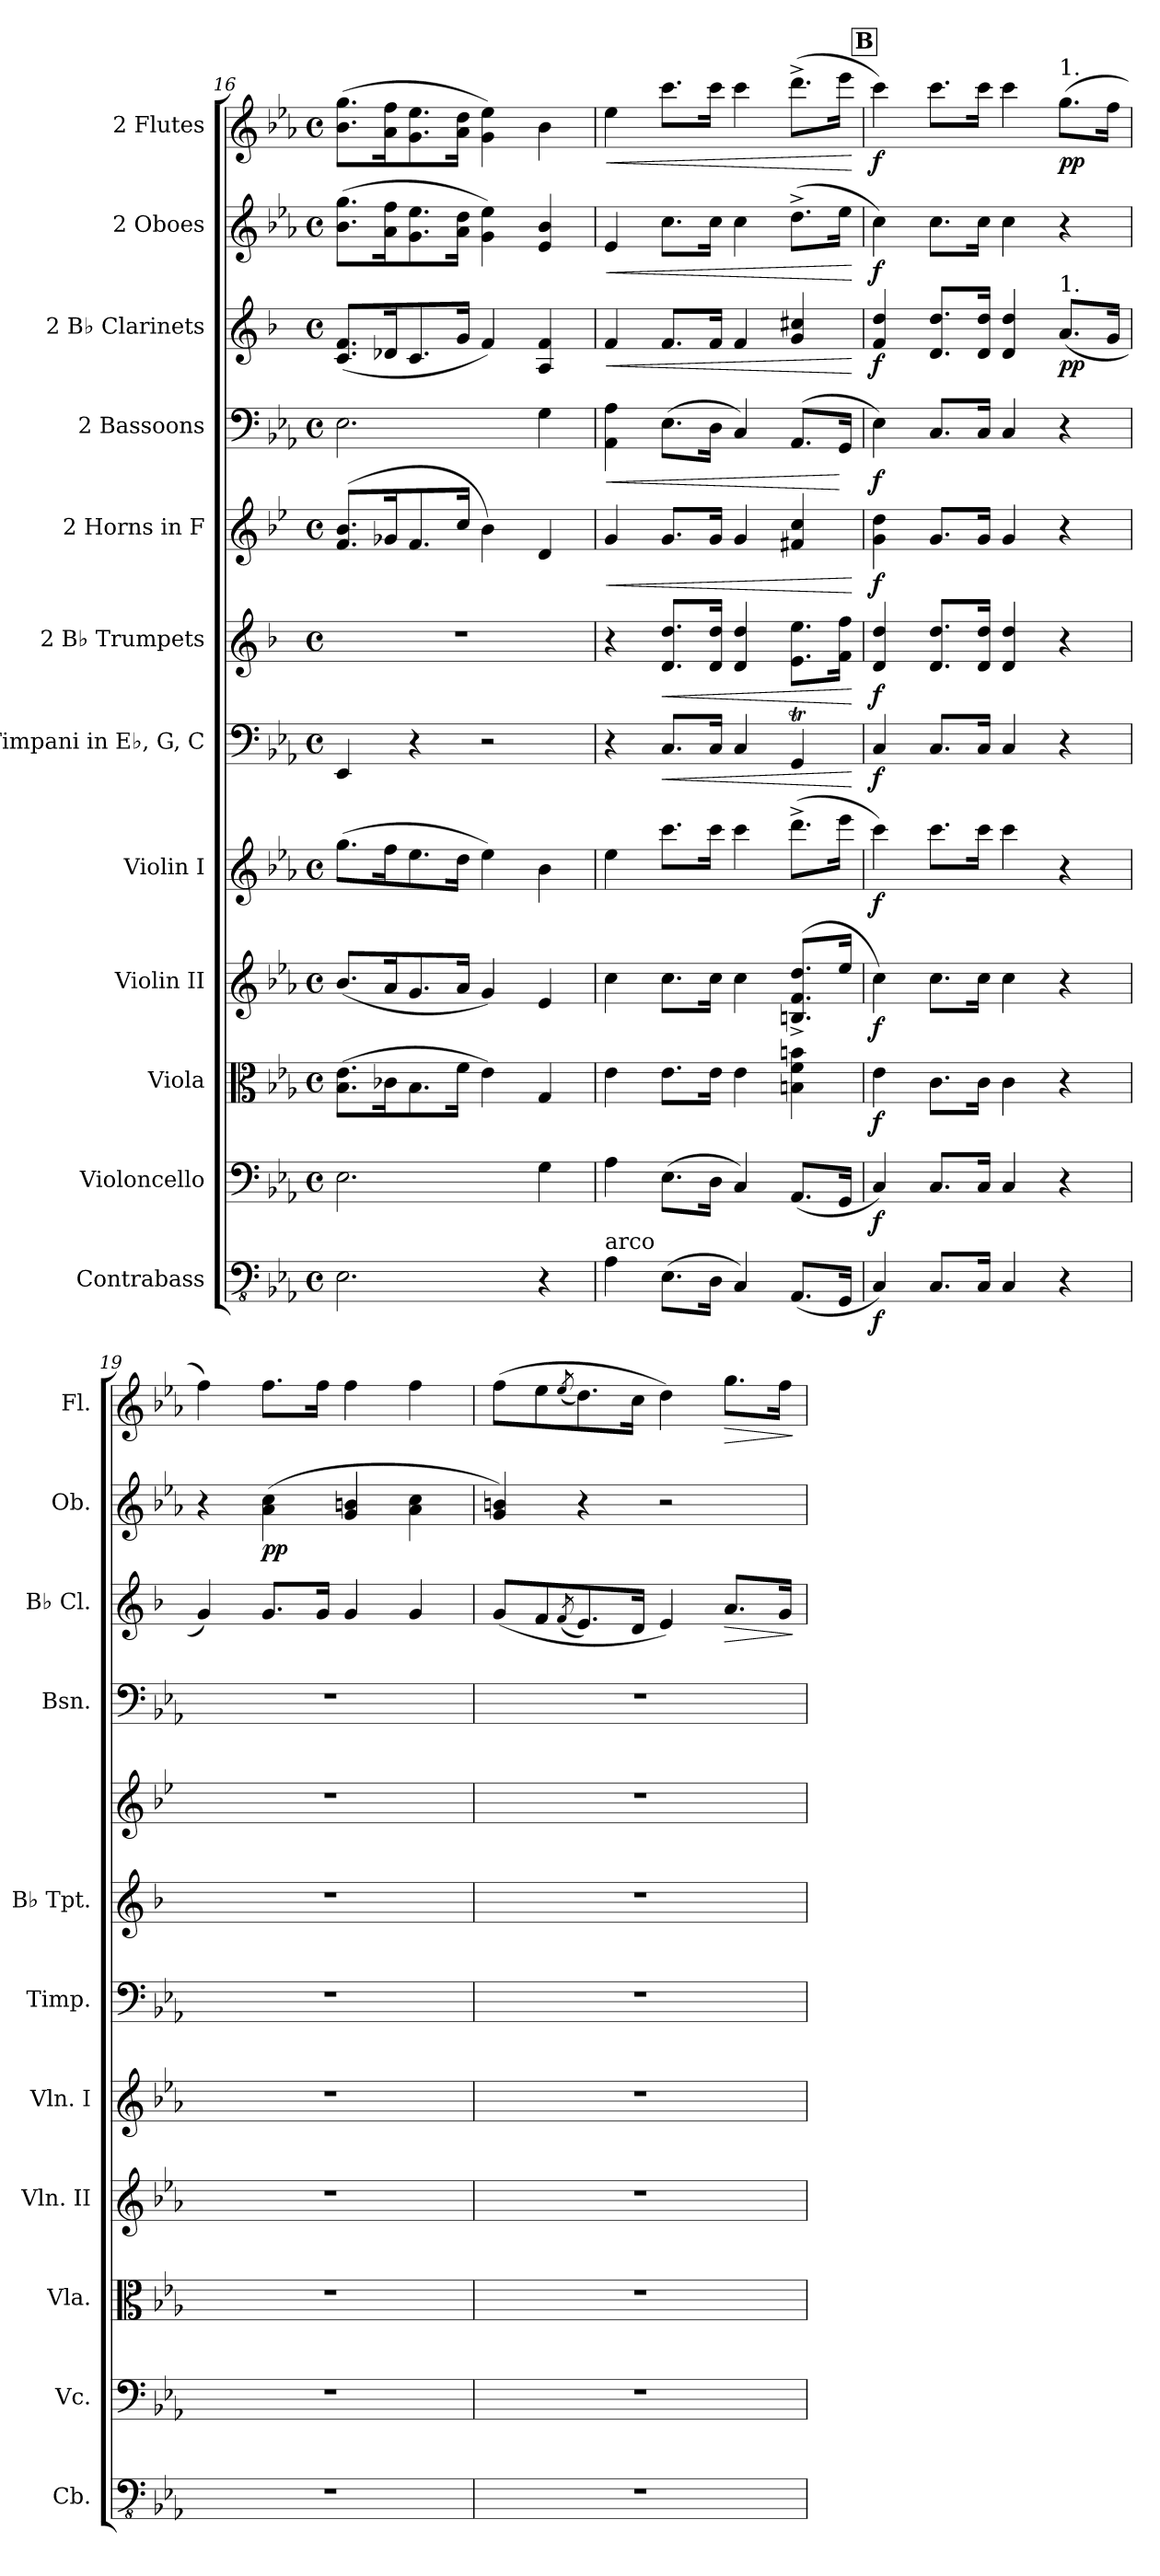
**kern	**dynam	**kern	**dynam	**kern	**dynam	**kern	**dynam	**kern	**dynam	**kern	**dynam	**kern	**dynam	**kern	**dynam	**kern	**dynam	**kern	**dynam	**kern	**dynam	**kern	**dynam
*part12	*part12	*part11	*part11	*part10	*part10	*part9	*part9	*part8	*part8	*part7	*part7	*part6	*part6	*part5	*part5	*part4	*part4	*part3	*part3	*part2	*part2	*part1	*part1
*staff12	*staff12	*staff11	*staff11	*staff10	*staff10	*staff9	*staff9	*staff8	*staff8	*staff7	*staff7	*staff6	*staff6	*staff5	*staff5	*staff4	*staff4	*staff3	*staff3	*staff2	*staff2	*staff1	*staff1
*I"Contrabass	*	*I"Violoncello	*	*I"Viola	*	*I"Violin II	*	*I"Violin I	*	*I"Timpani in E♭, G, C	*	*I"2 B♭ Trumpets	*	*I"2 Horns in F	*	*I"2 Bassoons	*	*I"2 B♭ Clarinets	*	*I"2 Oboes	*	*I"2 Flutes	*
*I'Cb.	*	*I'Vc.	*	*I'Vla.	*	*I'Vln. II	*	*I'Vln. I	*	*I'Timp.	*	*I'B♭ Tpt.	*	*	*	*I'Bsn.	*	*I'B♭ Cl.	*	*I'Ob.	*	*I'Fl.	*
*clefFv4	*	*clefF4	*	*clefC3	*	*clefG2	*	*clefG2	*	*clefF4	*	*clefG2	*	*clefG2	*	*clefF4	*	*clefG2	*	*clefG2	*	*clefG2	*
*	*	*	*	*	*	*	*	*	*	*	*	*ITrd1c2	*	*ITrd4c7	*	*	*	*ITrd1c2	*	*	*	*	*
*k[b-e-a-]	*	*k[b-e-a-]	*	*k[b-e-a-]	*	*k[b-e-a-]	*	*k[b-e-a-]	*	*k[b-e-a-]	*	*k[b-e-a-]	*	*k[b-e-a-]	*	*k[b-e-a-]	*	*k[b-e-a-]	*	*k[b-e-a-]	*	*k[b-e-a-]	*
*M4/4	*	*M4/4	*	*M4/4	*	*M4/4	*	*M4/4	*	*M4/4	*	*M4/4	*	*M4/4	*	*M4/4	*	*M4/4	*	*M4/4	*	*M4/4	*
*met(c)	*	*met(c)	*	*met(c)	*	*met(c)	*	*met(c)	*	*met(c)	*	*met(c)	*	*met(c)	*	*met(c)	*	*met(c)	*	*met(c)	*	*met(c)	*
=16	=16	=16	=16	=16	=16	=16	=16	=16	=16	=16	=16	=16	=16	=16	=16	=16	=16	=16	=16	=16	=16	=16	=16
2.EE-\	.	2.E-\	.	(>8.B-\ 8.e-\L	.	(<8.b-/L	.	(>8.gg\L	.	4EE-/	.	1r	.	(>8.B-/ 8.e-/L	.	2.E-\	.	(<8.B-/ 8.e-/L	.	(>8.b-\ 8.gg\L	.	(>8.b-\ 8.gg\L	.
.	.	.	.	16c-X\K	.	16a-/K	.	16ff\K	.	.	.	.	.	16c-X/K	.	.	.	16c-X/K	.	16a-\ 16ff\K	.	16a-\ 16ff\K	.
.	.	.	.	8.B-\	.	8.g/	.	8.ee-\	.	4r	.	.	.	8.B-/	.	.	.	8.B-/	.	8.g\ 8.ee-\	.	8.g\ 8.ee-\	.
.	.	.	.	16f\Jk	.	16a-/Jk	.	16dd\Jk	.	.	.	.	.	16f/Jk	.	.	.	16f/Jk	.	16a-\ 16dd\Jk	.	16a-\ 16dd\Jk	.
.	.	.	.	4e-\)	.	4g/)	.	4ee-\)	.	2r	.	.	.	4e-\)	.	.	.	4e-/)	.	4g\ 4ee-\)	.	4g\ 4ee-\)	.
4r	.	4G\	.	4G/	.	4e-/	.	4b-\	.	.	.	.	.	4G/	.	4G\	.	4G/ 4e-/	.	4e-/ 4b-/	.	4b-\	.
=17	=17	=17	=17	=17	=17	=17	=17	=17	=17	=17	=17	=17	=17	=17	=17	=17	=17	=17	=17	=17	=17	=17	=17
!LO:TX:a:t=arco	!	!	!	!	!	!	!	!	!	!	!	!	!	!	!	!	!	!	!	!	!	!	!
!	!	!	!	!	!	!	!	!	!	!	!	!	!	!	!LO:HP:b	!	!LO:HP:b	!	!LO:HP:b	!	!LO:HP:b	!	!LO:HP:b
4AA-\	.	4A-\	.	4e-\	.	4cc\	.	4ee-\	.	4r	.	4r	.	4c/	<	4AA-\ 4A-\	<	4e-/	<	4e-/	<	4ee-\	<
!	!	!	!	!	!	!	!	!	!	!	!LO:HP:b	!	!LO:HP:b	!	!	!	!	!	!	!	!	!	!
(>8.EE-\L	.	(>8.E-\L	.	8.e-\L	.	8.cc\L	.	8.ccc\L	.	8.C/L	<	8.c/ 8.cc/L	<	8.c/L	.	(>8.E-\L	.	8.e-/L	.	8.cc\L	.	8.ccc\L	.
16DD\Jk	.	16D\Jk	.	16e-\Jk	.	16cc\Jk	.	16ccc\Jk	.	16C/Jk	.	16c/ 16cc/Jk	.	16c/Jk	.	16D\Jk	.	16e-/Jk	.	16cc\Jk	.	16ccc\Jk	.
4CC/)	.	4C/)	.	4e-\	.	4cc\	.	4ccc\	.	4C/	.	4c/ 4cc/	.	4c/	.	4C/)	.	4e-/	.	4cc\	.	4ccc\	.
(<8.AAA-/L	.	(<8.AA-/L	.	4Bn\ 4f\ 4bn\	.	(>8.Bn/^ 8.f/^ 8.dd/^L	.	(>8.ddd^\L	.	4GGt/	.	8.d\ 8.dd\L	.	4Bn/ 4f/	.	(>8.AA-/L	.	4f/ 4bn/	.	(>8.dd^\L	.	(>8.ddd^\L	.
16GGG/Jk	.	16GG/Jk	.	.	.	16ee-/Jk	.	16eee-\Jk	.	.	.	16e-\ 16ee-\Jk	.	.	.	16GG/Jk	[	.	.	16ee-\Jk	.	16eee-\Jk	.
.	.	.	.	.	.	.	.	.	.	.	[	.	[	.	[	.	.	.	[	.	[	.	[
!!LO:REH:place=s1:a:B:fs=14:t=B
=18	=18	=18	=18	=18	=18	=18	=18	=18	=18	=18	=18	=18	=18	=18	=18	=18	=18	=18	=18	=18	=18	=18	=18
!	!LO:DY:b	!	!LO:DY:b	!	!LO:DY:b	!	!LO:DY:b	!	!LO:DY:b	!	!LO:DY:b	!	!LO:DY:b	!	!LO:DY:b	!	!LO:DY:b	!	!LO:DY:b	!	!LO:DY:b	!	!LO:DY:b
4CC/)	f	4C/)	f	4e-\	f	4cc\)	f	4ccc\)	f	4C/	f	4c/ 4cc/	f	4c\ 4g\	f	4E-\)	f	4e-/ 4cc/	f	4cc\)	f	4ccc\)	f
8.CC/L	.	8.C/L	.	8.c\L	.	8.cc\L	.	8.ccc\L	.	8.C/L	.	8.c/ 8.cc/L	.	8.c/L	.	8.C/L	.	8.c/ 8.cc/L	.	8.cc\L	.	8.ccc\L	.
16CC/Jk	.	16C/Jk	.	16c\Jk	.	16cc\Jk	.	16ccc\Jk	.	16C/Jk	.	16c/ 16cc/Jk	.	16c/Jk	.	16C/Jk	.	16c/ 16cc/Jk	.	16cc\Jk	.	16ccc\Jk	.
4CC/	.	4C/	.	4c\	.	4cc\	.	4ccc\	.	4C/	.	4c/ 4cc/	.	4c/	.	4C/	.	4c/ 4cc/	.	4cc\	.	4ccc\	.
!	!	!	!	!	!	!	!	!	!	!	!	!	!	!	!	!	!	!	!	!	!	!LO:TX:a:t=1.	!
!	!	!	!	!	!	!	!	!	!	!	!	!	!	!	!	!	!	!LO:TX:a:t=1.	!	!	!	!	!
!	!	!	!	!	!	!	!	!	!	!	!	!	!	!	!	!	!	!	!LO:DY:b	!	!	!	!LO:DY:b
4r	.	4r	.	4r	.	4r	.	4r	.	4r	.	4r	.	4r	.	4r	.	(<8.g/L	pp	4r	.	(>8.gg\L	pp
.	.	.	.	.	.	.	.	.	.	.	.	.	.	.	.	.	.	16f/Jk	.	.	.	16ff\Jk	.
=19	=19	=19	=19	=19	=19	=19	=19	=19	=19	=19	=19	=19	=19	=19	=19	=19	=19	=19	=19	=19	=19	=19	=19
1r	.	1r	.	1r	.	1r	.	1r	.	1r	.	1r	.	1r	.	1r	.	4f/)	.	4r	.	4ff\)	.
!	!	!	!	!	!	!	!	!	!	!	!	!	!	!	!	!	!	!	!	!	!LO:DY:b	!	!
.	.	.	.	.	.	.	.	.	.	.	.	.	.	.	.	.	.	8.f/L	.	(>4a-\ 4cc\	pp	8.ff\L	.
.	.	.	.	.	.	.	.	.	.	.	.	.	.	.	.	.	.	16f/Jk	.	.	.	16ff\Jk	.
.	.	.	.	.	.	.	.	.	.	.	.	.	.	.	.	.	.	4f/	.	4g/ 4bn/	.	4ff\	.
.	.	.	.	.	.	.	.	.	.	.	.	.	.	.	.	.	.	4f/	.	4a-\ 4cc\	.	4ff\	.
!!LO:PB:g=z
=20	=20	=20	=20	=20	=20	=20	=20	=20	=20	=20	=20	=20	=20	=20	=20	=20	=20	=20	=20	=20	=20	=20	=20
1r	.	1r	.	1r	.	1r	.	1r	.	1r	.	1r	.	1r	.	1r	.	(<8f/L	.	4g/ 4bn/)	.	(>8ff\L	.
.	.	.	.	.	.	.	.	.	.	.	.	.	.	.	.	.	.	8e-/	.	.	.	8ee-\	.
.	.	.	.	.	.	.	.	.	.	.	.	.	.	.	.	.	.	(<8qe-/	.	.	.	(<8qee-/	.
.	.	.	.	.	.	.	.	.	.	.	.	.	.	.	.	.	.	8.d/)	.	4r	.	8.dd\)	.
.	.	.	.	.	.	.	.	.	.	.	.	.	.	.	.	.	.	16c/Jk	.	.	.	16cc\Jk	.
.	.	.	.	.	.	.	.	.	.	.	.	.	.	.	.	.	.	4d/)	.	2r	.	4dd\)	.
!	!	!	!	!	!	!	!	!	!	!	!	!	!	!	!	!	!	!	!LO:HP:b	!	!	!	!LO:HP:b
.	.	.	.	.	.	.	.	.	.	.	.	.	.	.	.	.	.	8.g/L	>	.	.	8.gg\L	>
.	.	.	.	.	.	.	.	.	.	.	.	.	.	.	.	.	.	16f/Jk	.	.	.	16ff\Jk	.
.	.	.	.	.	.	.	.	.	.	.	.	.	.	.	.	.	.	.	]	.	.	.	]
=	=	=	=	=	=	=	=	=	=	=	=	=	=	=	=	=	=	=	=	=	=	=	=
*-	*-	*-	*-	*-	*-	*-	*-	*-	*-	*-	*-	*-	*-	*-	*-	*-	*-	*-	*-	*-	*-	*-	*-
